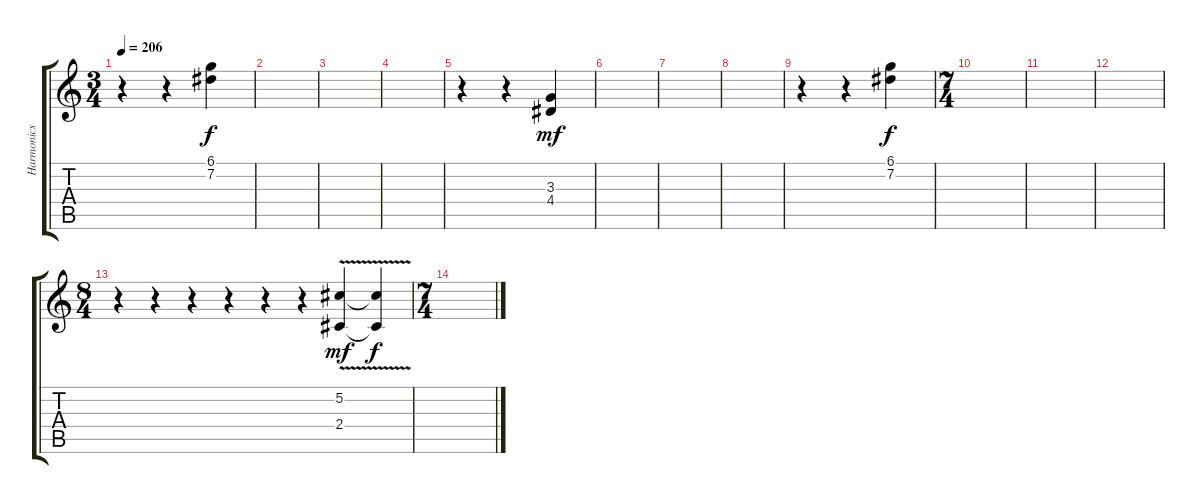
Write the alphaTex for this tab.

\track ("Harmonics" "Harmonics") {instrument guitarharmonics}
\staff {score tabs}
\tuning (Db4 Ab3 E3 B2 Gb2 Db2) {hide}
\ts (3 4)
\tempo 206
\clef g2
\ks c
r.4{dy mf} r.4 (6.1 7.2).4{dy f} |
|
|
|
r.4 r.4 (3.3 4.4).4{dy mf} |
|
|
|
r.4 r.4 (6.1 7.2).4{dy f} |
\ts (7 4)
|
|
|
\ts (8 4)
r.4 r.4 r.4 r.4 r.4 r.4 (5.2{v} 2.4{v}).4{dy mf} (5.2{t} 2.4{t}).4{dy f} |
\ts (7 4)
